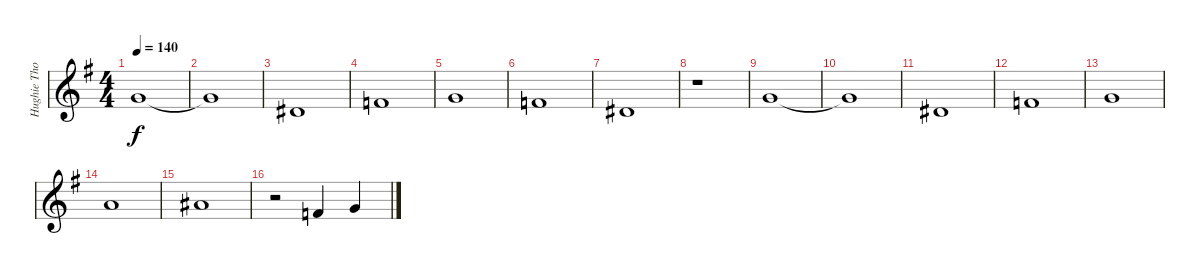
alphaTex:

\track ("Hughie Thomasson Vocals" "Hughie Tho") {instrument piccolo}
\staff {score}
\tuning (E4 B3 G3 D3 A2 E2) {hide}
\ts (4 4)
\tempo 140
\clef g2
\ks g
8.2.1{dy f} |
8.2{t}.1 |
4.2.1 |
6.2.1 |
8.2.1 |
6.2.1 |
4.2.1 |
r.1 |
8.2.1 |
8.2{t}.1 |
4.2.1 |
6.2.1 |
8.2.1 |
10.2.1 |
11.2.1 |
r.2 10.3.4 8.2.4
